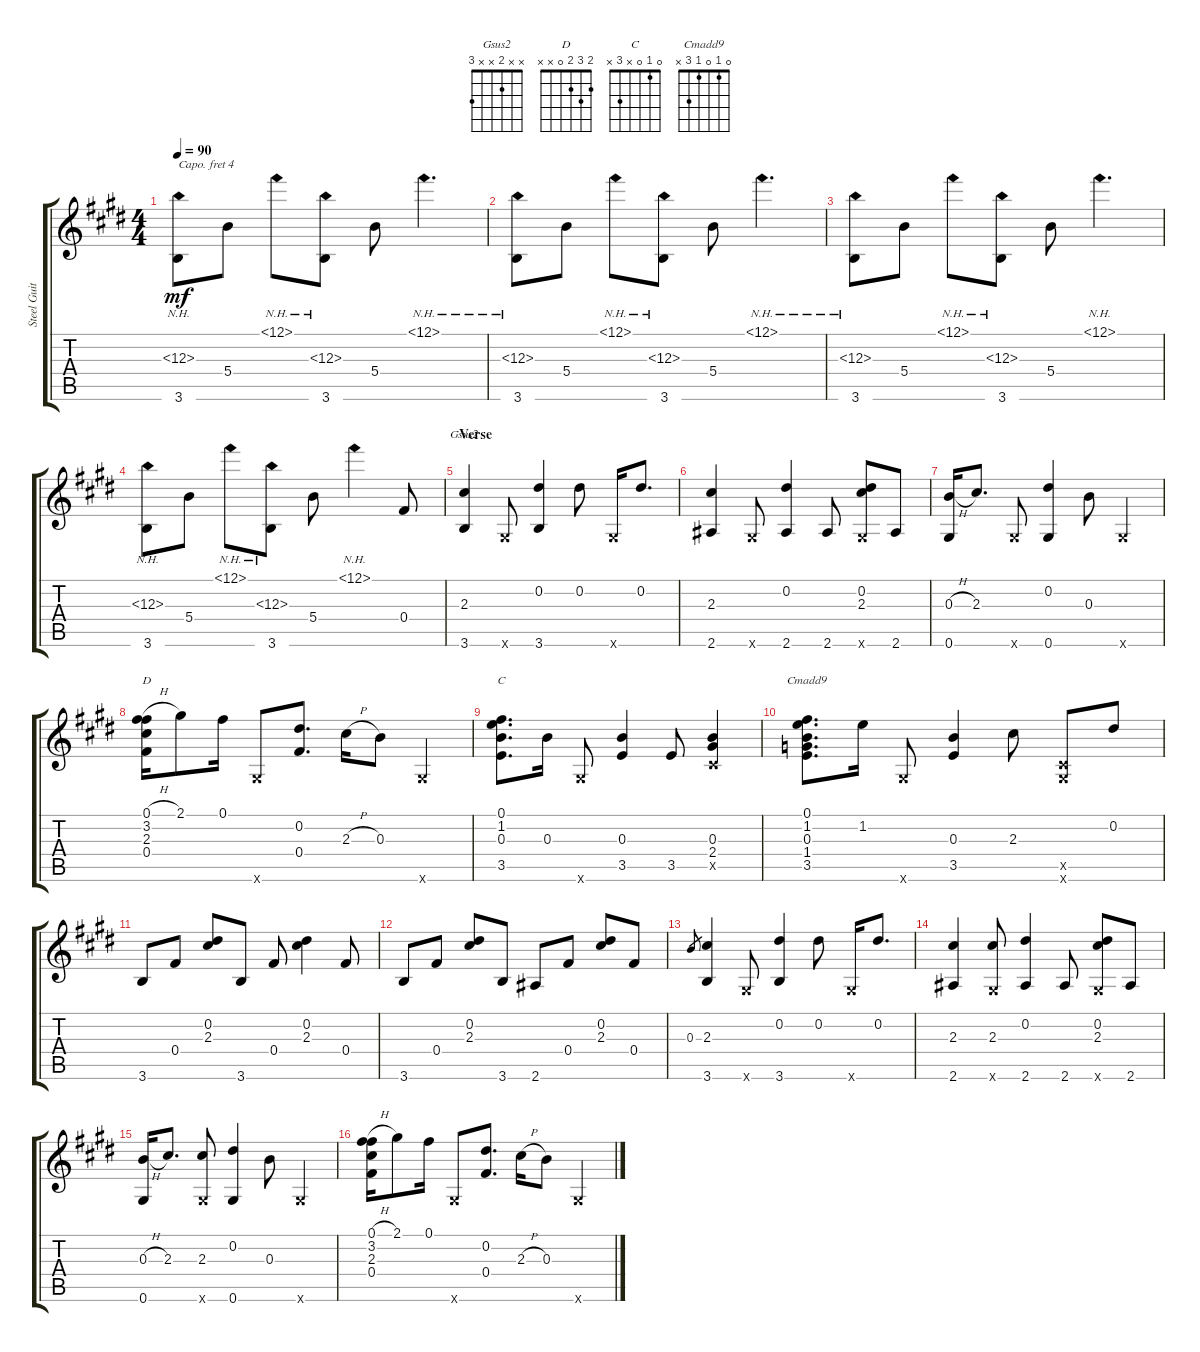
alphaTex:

\track ("Steel Guitar" "Steel Guit") {instrument acousticguitarsteel}
\staff {score tabs}
\capo 4
\tuning (D4 B3 G3 D3 A2 E2) {hide}
\chord ("Gsus2" x x 2 x x 3)
\chord ("D" 2 3 2 0 x x)
\chord ("C" 0 1 0 x 3 x)
\chord ("Cmadd9" 0 1 0 1 3 x)
\ts (4 4)
\tempo 90
\clef g2
\ks e
(12.3{nh} 3.6).8{dy mf instrument acousticguitarsteel} 5.4.8 12.1{nh}.8 (12.3{nh} 3.6).8 5.4.8 12.1{nh}.4{d} |
(12.3{nh} 3.6).8 5.4.8 12.1{nh}.8 (12.3{nh} 3.6).8 5.4.8 12.1{nh}.4{d} |
(12.3{nh} 3.6).8 5.4.8 12.1{nh}.8 (12.3{nh} 3.6).8 5.4.8 12.1{nh}.4{d} |
(12.3{nh} 3.6).8 5.4.8 12.1{nh}.8 (12.3{nh} 3.6).8 5.4.8 12.1{nh}.4 0.4.8 |
\section ("" "Verse")
(2.3 3.6).4{ch "Gsus2"} 0.6{x}.8 (0.2 3.6).4 0.2.8 0.6{x}.16 0.2.8{d} |
(2.3 2.6).4 0.6{x}.8 (0.2 2.6).4 2.6.8 (0.2 2.3 0.6{x}).8 2.6.8 |
(0.3{h} 0.6).16 2.3.8{d} 0.6{x}.8 (0.2 0.6).4 0.3.8 0.6{x}.4 |
(0.1{h} 3.2 2.3 0.4).16{ch "D"} 2.1.8 0.1.16 0.6{x}.8 (0.2 0.4).8{d} 2.3{h}.16 0.3.8 0.6{x}.4 |
(0.1 1.2 0.3 3.5).8{d ch "C"} 0.3.16 0.6{x}.8 (0.3 3.5).4 3.5.8 (0.3 2.4 0.5{x}).4 |
(0.1 1.2 0.3 1.4 3.5).8{d ch "Cmadd9"} 1.2.16 0.6{x}.8 (0.3 3.5).4 2.3.8 (0.5{x} 0.6{x}).8 0.2.8 |
3.6.8 0.4.8 (0.2 2.3).8 3.6.8 0.4.8 (0.2 2.3).4 0.4.8 |
3.6.8 0.4.8 (0.2 2.3).8 3.6.8 2.6.8 0.4.8 (0.2 2.3).8 0.4.8 |
0.3.8{gr} (2.3 3.6).4 0.6{x}.8 (0.2 3.6).4 0.2.8 0.6{x}.16 0.2.8{d} |
(2.3 2.6).4 (2.3 0.6{x}).8 (0.2 2.6).4 2.6.8 (0.2 2.3 0.6{x}).8 2.6.8 |
(0.3{h} 0.6).16 2.3.8{d} (2.3 0.6{x}).8 (0.2 0.6).4 0.3.8 0.6{x}.4 |
(0.1{h} 3.2 2.3 0.4).16 2.1.8 0.1.16 0.6{x}.8 (0.2 0.4).8{d} 2.3{h}.16 0.3.8 0.6{x}.4
